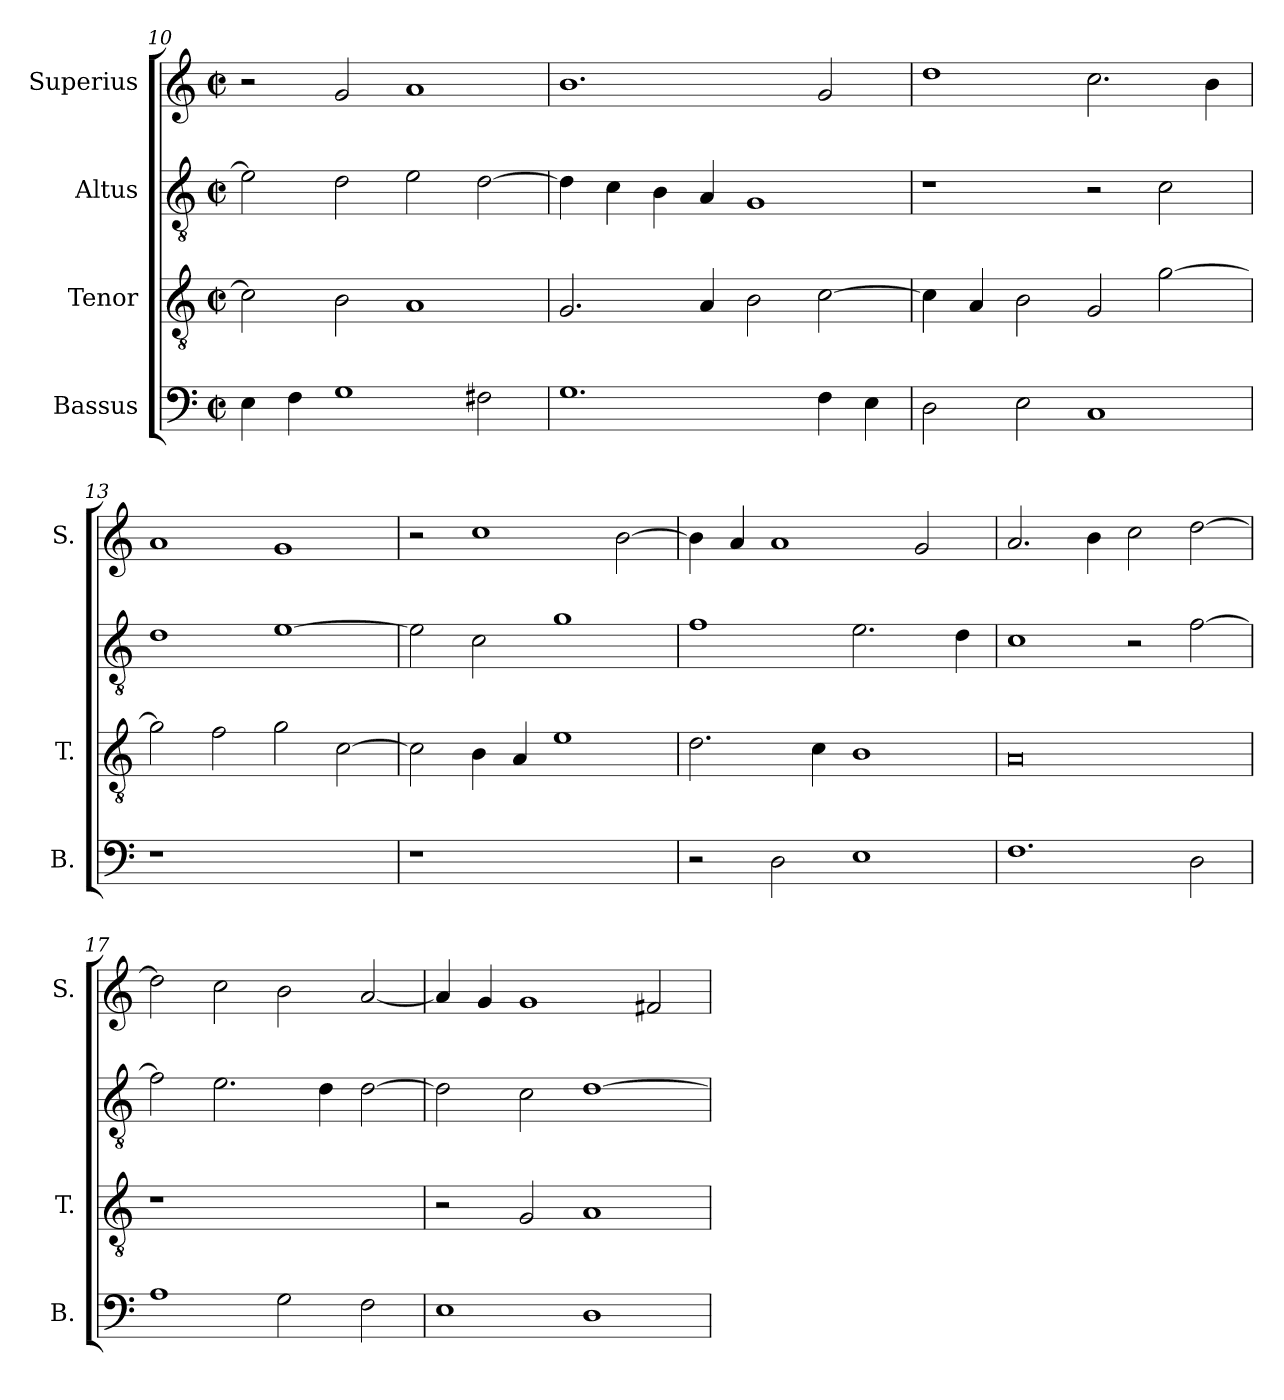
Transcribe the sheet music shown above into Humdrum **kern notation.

**kern	**kern	**kern	**kern
*part4	*part3	*part2	*part1
*staff4	*staff3	*staff2	*staff1
*I"Bassus	*I"Tenor	*I"Altus	*I"Superius
*I'B.	*I'T.	*	*I'S.
*clefF4	*clefGv2	*clefGv2	*clefG2
*	*ITrd7c12	*ITrd7c12	*
*k[]	*k[]	*k[]	*k[]
*C:	*C:	*C:	*C:
*M2/2	*M2/2	*M2/2	*M2/2
*met(c|)	*met(c|)	*met(c|)	*met(c|)
=10	=10	=10	=10
4Ei\	2Ci\]	2Ei\]	2r
4Fi\	.	.	.
1Gi	2BBi\	2Di\	2gi/
.	1AAi	2Ei\	1ai
2F#Xi\	.	[>2Di\	.
=11	=11	=11	=11
1.Gi	2.GGi/	4Di\]	1.bi
.	.	4Ci\	.
.	.	4BBi\	.
.	4AAi/	4AAi/	.
.	2BBi\	1GGi	.
4Fi\	[>2Ci\	.	2gi/
4Ei\	.	.	.
!!LO:LB:g=z
=12	=12	=12	=12
2Di\	4Ci\]	1r	1ddi
.	4AAi/	.	.
2Ei\	2BBi\	.	.
1Ci	2GGi/	2r	2.cci\
.	[>2Gi\	2Ci\	.
.	.	.	4bi\
=13	=13	=13	=13
!LO:N:vis=1	!	!	!
1r	2Gi\]	1Di	1ai
.	2Fi\	.	.
1ryy	2Gi\	[>1Ei	1gi
.	[>2Ci\	.	.
=14	=14	=14	=14
!LO:N:vis=1	!	!	!
1r	2Ci\]	2Ei\]	2r
.	4BBi\	2Ci\	1cci
.	4AAi/	.	.
1ryy	1Ei	1Gi	.
.	.	.	[>2bi\
=15	=15	=15	=15
2r	2.Di\	1Fi	4bi\]
.	.	.	4ai/
2Di\	.	.	1ai
.	4Ci\	.	.
1Ei	1BBi	2.Ei\	.
.	.	.	2gi/
.	.	4Di\	.
=16	=16	=16	=16
1.Fi	0AAi	1Ci	2.ai/
.	.	.	4bi\
.	.	2r	2cci\
2Di\	.	[>2Fi\	[>2ddi\
!!LO:PB:g=z
=17	=17	=17	=17
!	!LO:N:vis=1	!	!
1Ai	1r	2Fi\]	2ddi\]
.	.	2.Ei\	2cci\
2Gi\	1ryy	.	2bi\
.	.	4Di\	.
2Fi\	.	[>2Di\	[<2ai/
=18	=18	=18	=18
1Ei	2r	2Di\]	4ai/]
.	.	.	4gi/
.	2GGi/	2Ci\	1gi
1Di	1AAi	[>1Di	.
.	.	.	2f#Xi/
=	=	=	=
*-	*-	*-	*-
